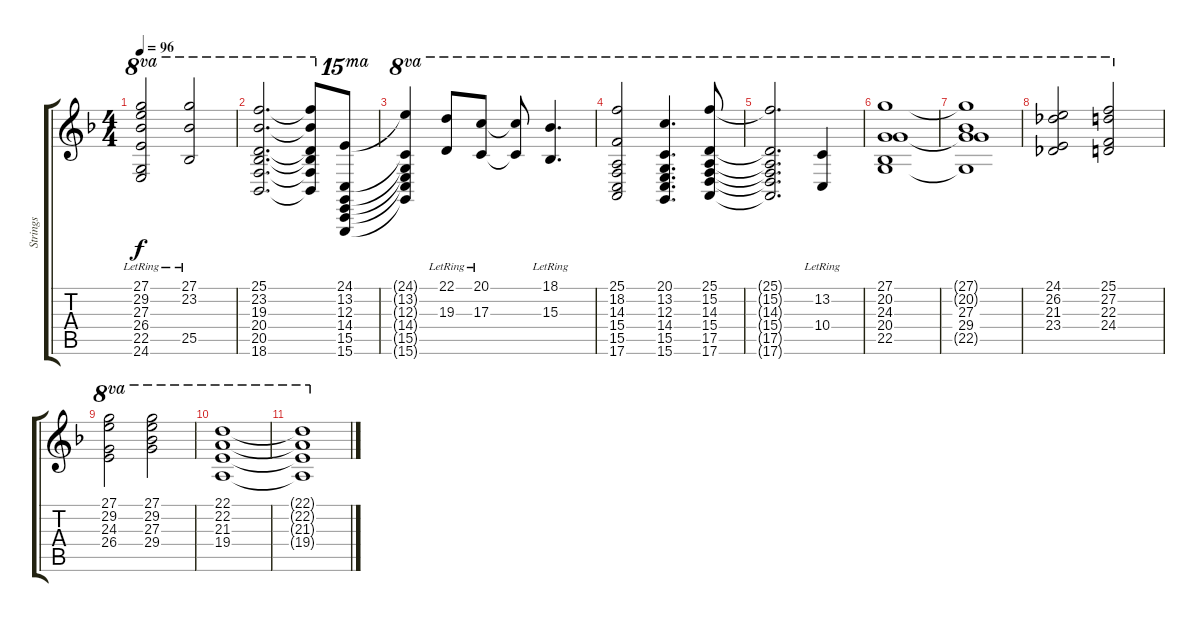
\track ("Strings" "Strings") {instrument stringensemble2}
\staff {score tabs}
\tuning (E4 B3 G3 D3 A2 E2) {hide}
\ts (4 4)
\tempo 96
\clef g2
\ks f
(27.1{lr} 29.2{lr} 27.3{lr} 26.4{lr} 22.5{lr} 24.6{lr}).2{ot 8va dy f} (27.1{lr} 23.2{lr} 25.5{lr}).2{ot 8va} |
(25.1 23.2 19.3 20.4 20.5 18.6).2{d ot 8va} (25.1{t} 23.2{t} 19.3{t} 20.4{t} 20.5{t} 18.6{t}).8{ot 8va} (24.1 13.2 12.3 14.4 15.5 15.6).8{ot 15ma} |
(24.1{t} 13.2{t} 12.3{t} 14.4{t} 15.5{t} 15.6{t}).4{ot 8va} (22.1{lr} 19.3{lr}).8{ot 8va} (20.1{lr} 17.3{lr}).8{ot 8va} (20.1{t} 17.3{t}).8{ot 8va} (18.1{lr} 15.3{lr}).4{d ot 8va} |
(25.1 18.2 14.3 15.4 15.5 17.6).2{ot 8va} (20.1 13.2 12.3 14.4 15.5 15.6).4{d ot 8va} (25.1 15.2 14.3 15.4 17.5 17.6).8{ot 8va} |
(25.1{t} 15.2{t} 14.3{t} 15.4{t} 17.5{t} 17.6{t}).2{d ot 8va} (13.2{lr} 10.4{lr}).4{ot 8va} |
(27.1 20.2 24.3 20.4 22.5).1{ot 8va} |
(27.1{t} 20.2{t} 27.3 29.4 22.5{t}).1{ot 8va} |
(24.1 26.2 21.3 23.4).2{ot 8va} (25.1 27.2 22.3 24.4).2{ot 8va} |
(27.1 29.2 24.3 26.4).2{ot 8va} (27.1 29.2 27.3 29.4).2{ot 8va} |
(22.1 22.2 21.3 19.4).1{ot 8va} |
(22.1{t} 22.2{t} 21.3{t} 19.4{t}).1{ot 8va}
